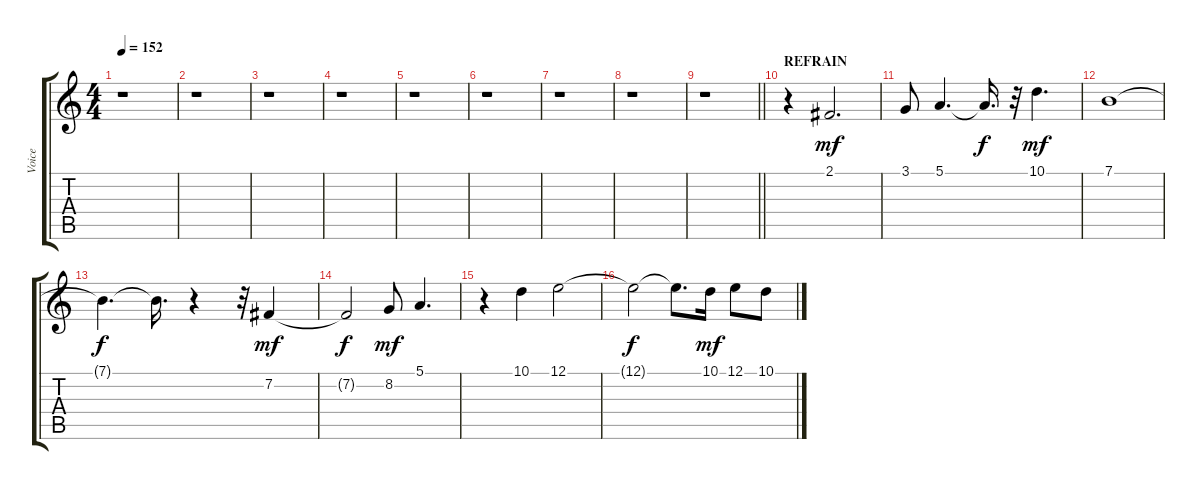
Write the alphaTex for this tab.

\track ("Voice" "Voice") {instrument lead6voice}
\staff {score tabs}
\tuning (E4 B3 G3 D3 A2 E2) {hide}
\ts (4 4)
\tempo 152
\clef g2
\ks c
r.1{dy f} |
r.1 |
r.1 |
r.1 |
r.1 |
r.1 |
r.1 |
r.1 |
\barLineRight lightlight
r.1 |
\section ("" "REFRAIN")
r.4 2.1.2{d dy mf} |
3.1.8 5.1.4{d} 5.1{t}.16{d dy f} r.32 10.1.4{d dy mf} |
7.1.1 |
7.1{t}.4{d dy f} 7.1{t}.16{d} r.4 r.32 7.2.4{dy mf} |
7.2{t}.2{dy f} 8.2.8{dy mf} 5.1.4{d} |
r.4 10.1.4 12.1.2 |
12.1{t}.2{dy f} 12.1{t}.8{d} 10.1.16{dy mf} 12.1.8 10.1.8
